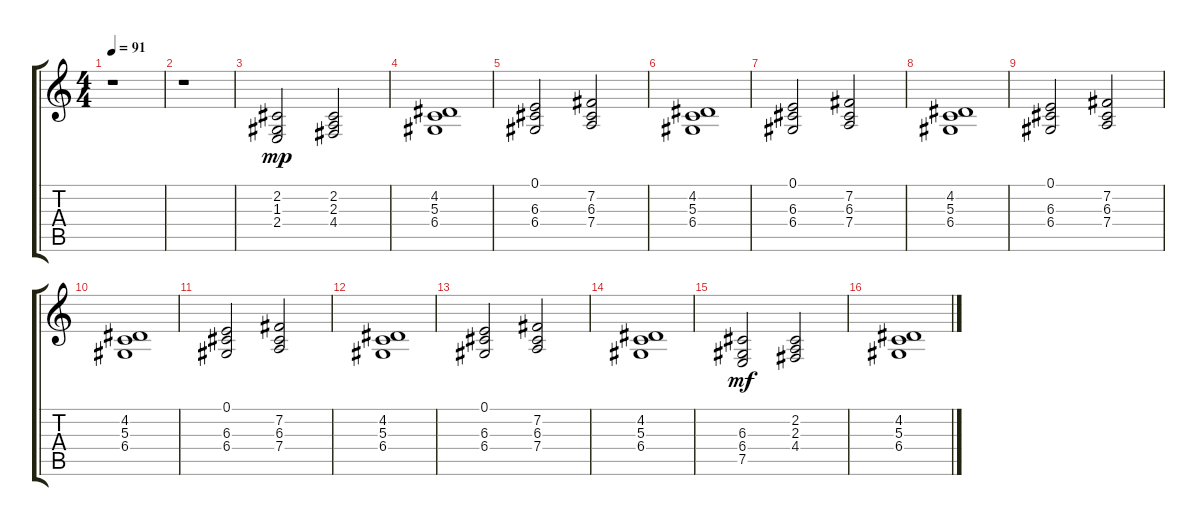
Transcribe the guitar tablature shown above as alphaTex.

\track "" {instrument pad2warm}
\staff {score tabs}
\tuning (E4 B3 G3 D3 A2 E2) {hide}
\ts (4 4)
\tempo 91
\clef g2
\ks c
r.1{dy mp instrument pad2warm} |
r.1 |
(2.2 1.3 2.4).2{volume 10} (2.2 2.3 4.4).2 |
(4.2 5.3 6.4).1 |
(0.1 6.3 6.4).2 (7.2 6.3 7.4).2 |
(4.2 5.3 6.4).1 |
(0.1 6.3 6.4).2 (7.2 6.3 7.4).2 |
(4.2 5.3 6.4).1 |
(0.1 6.3 6.4).2 (7.2 6.3 7.4).2 |
(4.2 5.3 6.4).1 |
(0.1 6.3 6.4).2 (7.2 6.3 7.4).2 |
(4.2 5.3 6.4).1 |
(0.1 6.3 6.4).2 (7.2 6.3 7.4).2 |
(4.2 5.3 6.4).1 |
(6.3 6.4 7.5).2{dy mf} (2.2 2.3 4.4).2 |
(4.2 5.3 6.4).1
